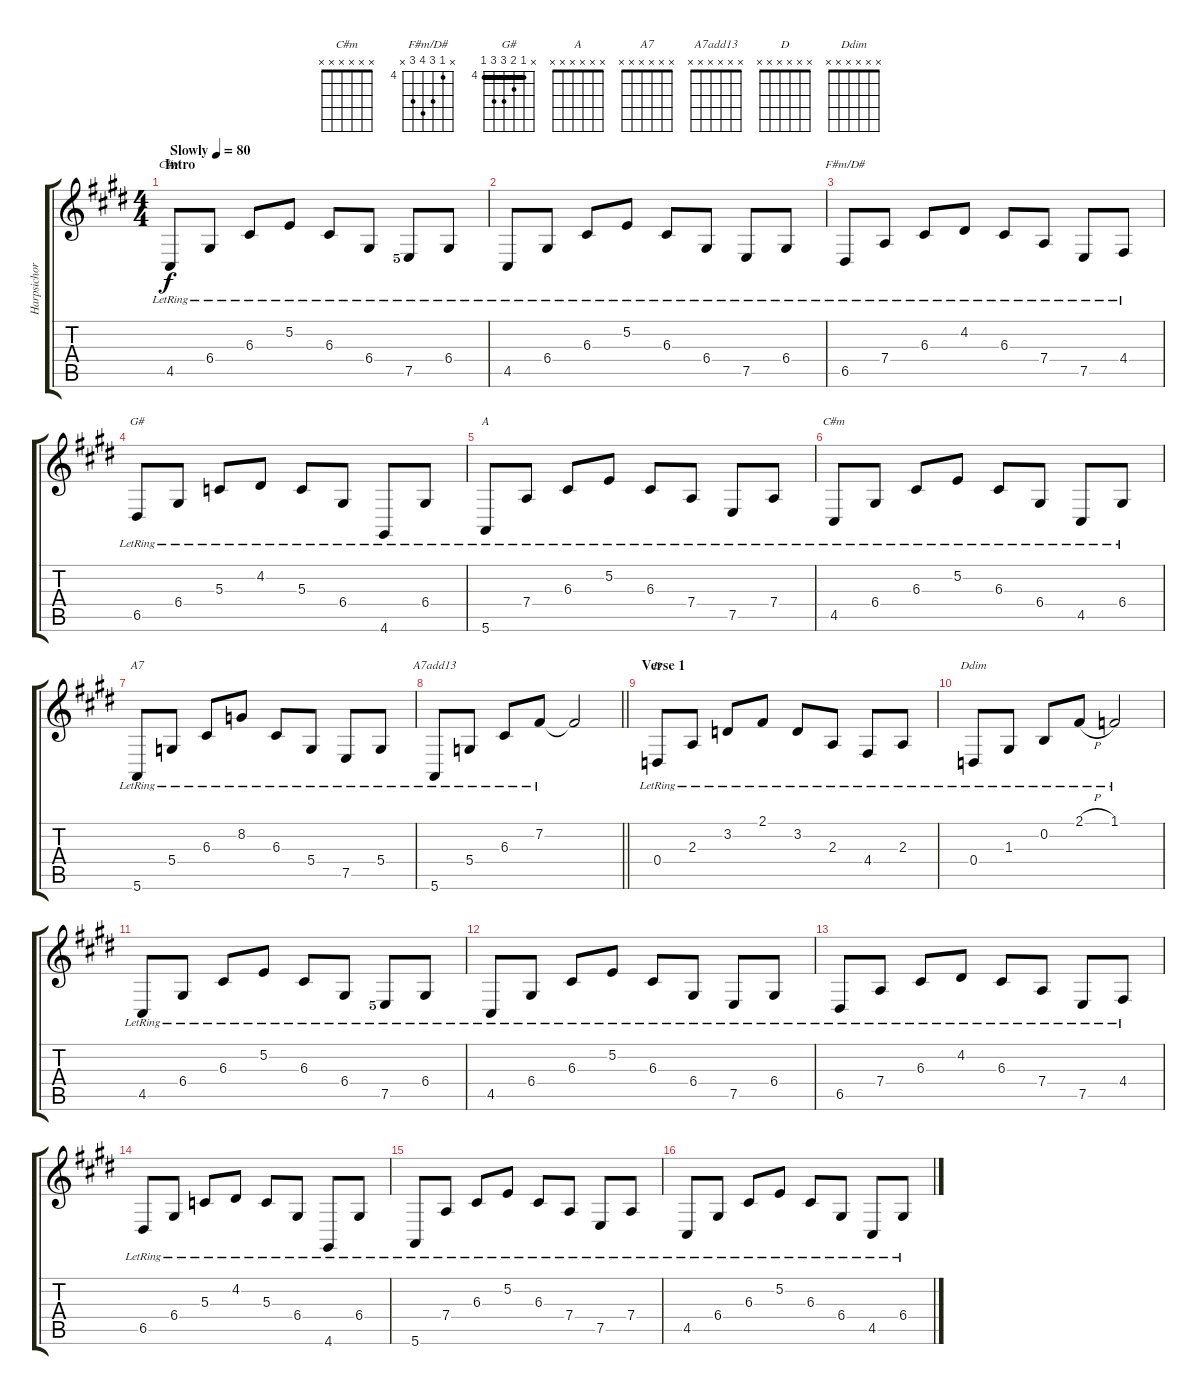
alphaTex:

\track ("Harpsichord - G. Martin" "Harpsichor") {instrument harpsichord}
\staff {score tabs}
\tuning (E4 B3 G3 D3 A2 E2) {hide}
\chord ("C#m" x 5 6 6 4 x) {firstfret 4}
\chord ("F#m/D#" x 4 6 7 6 x) {firstfret 4}
\chord ("G#" x 4 5 6 6 4) {firstfret 4 barre 4}
\chord ("A" x x x x x x)
\chord ("C#m" x x x x x x)
\chord ("A7" x x x x x x)
\chord ("A7add13" x x x x x x)
\chord ("D" x x x x x x)
\chord ("Ddim" x x x x x x)
\ts (4 4)
\section ("" "Intro")
\tempo (80 "Slowly")
\clef g2
\ks c#minor
4.5{lr}.8{ch "C#m" dy f instrument harpsichord} 6.4{lr}.8 6.3{lr}.8 5.2{lr}.8 6.3{lr}.8 6.4{lr}.8 7.5{lr lf 5}.8 6.4{lr}.8 |
4.5{lr}.8 6.4{lr}.8 6.3{lr}.8 5.2{lr}.8 6.3{lr}.8 6.4{lr}.8 7.5{lr}.8 6.4{lr}.8 |
6.5{lr}.8{ch "F#m/D#"} 7.4{lr}.8 6.3{lr}.8 4.2{lr}.8 6.3{lr}.8 7.4{lr}.8 7.5{lr}.8 4.4{lr}.8 |
6.5{lr}.8{ch "G#"} 6.4{lr}.8 5.3{lr}.8 4.2{lr}.8 5.3{lr}.8 6.4{lr}.8 4.6{lr}.8 6.4{lr}.8 |
5.6{lr}.8{ch "A"} 7.4{lr}.8 6.3{lr}.8 5.2{lr}.8 6.3{lr}.8 7.4{lr}.8 7.5{lr}.8 7.4{lr}.8 |
4.5{lr}.8{ch "C#m"} 6.4{lr}.8 6.3{lr}.8 5.2{lr}.8 6.3{lr}.8 6.4{lr}.8 4.5{lr}.8 6.4{lr}.8 |
5.6{lr}.8{ch "A7"} 5.4{lr}.8 6.3{lr}.8 8.2{lr}.8 6.3{lr}.8 5.4{lr}.8 7.5{lr}.8 5.4{lr}.8 |
\barLineRight lightlight
5.6{lr}.8{ch "A7add13"} 5.4{lr}.8 6.3{lr}.8 7.2{lr}.8 7.2{t}.2 |
\section ("" "Verse 1")
0.4{lr}.8{ch "D"} 2.3{lr}.8 3.2{lr}.8 2.1{lr}.8 3.2{lr}.8 2.3{lr}.8 4.4{lr}.8 2.3{lr}.8 |
0.4{lr}.8{ch "Ddim"} 1.3{lr}.8 0.2{lr}.8 2.1{h lr}.8 1.1{lr}.2 |
4.5{lr}.8 6.4{lr}.8 6.3{lr}.8 5.2{lr}.8 6.3{lr}.8 6.4{lr}.8 7.5{lr lf 5}.8 6.4{lr}.8 |
4.5{lr}.8 6.4{lr}.8 6.3{lr}.8 5.2{lr}.8 6.3{lr}.8 6.4{lr}.8 7.5{lr}.8 6.4{lr}.8 |
6.5{lr}.8 7.4{lr}.8 6.3{lr}.8 4.2{lr}.8 6.3{lr}.8 7.4{lr}.8 7.5{lr}.8 4.4{lr}.8 |
6.5{lr}.8 6.4{lr}.8 5.3{lr}.8 4.2{lr}.8 5.3{lr}.8 6.4{lr}.8 4.6{lr}.8 6.4{lr}.8 |
5.6{lr}.8 7.4{lr}.8 6.3{lr}.8 5.2{lr}.8 6.3{lr}.8 7.4{lr}.8 7.5{lr}.8 7.4{lr}.8 |
4.5{lr}.8 6.4{lr}.8 6.3{lr}.8 5.2{lr}.8 6.3{lr}.8 6.4{lr}.8 4.5{lr}.8 6.4{lr}.8
